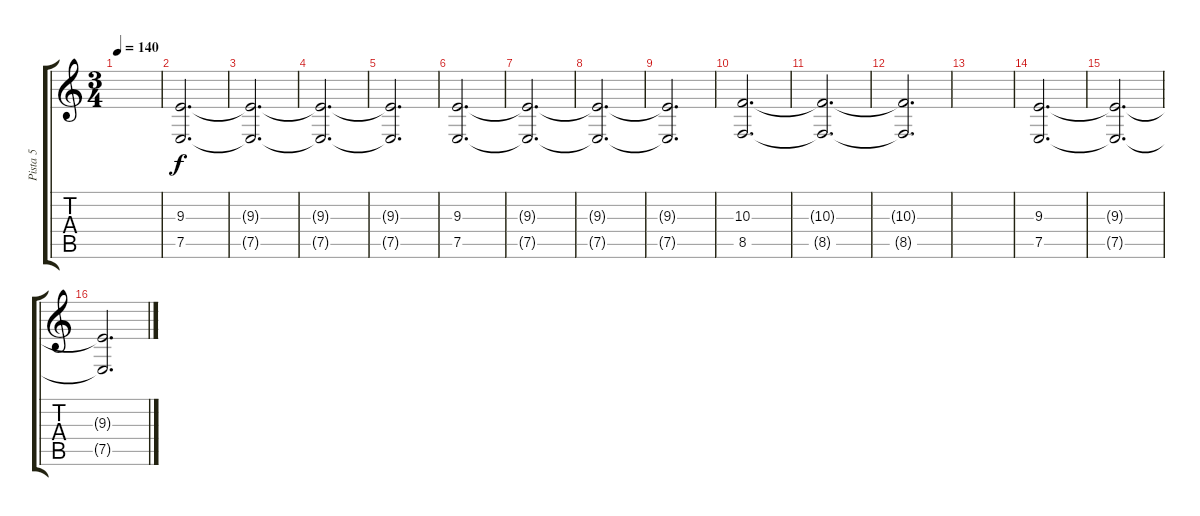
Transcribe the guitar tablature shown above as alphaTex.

\track ("Pista 5" "Pista 5") {instrument pad4choir}
\staff {score tabs}
\tuning (E4 B3 G3 D3 A2 E2) {hide}
\ts (3 4)
\tempo 140
\clef g2
\ks c
|
(9.3 7.5).2{d volume 10 instrument pad4choir} |
(9.3{t} 7.5{t}).2{d} |
(9.3{t} 7.5{t}).2{d} |
(9.3{t} 7.5{t}).2{d} |
(9.3 7.5).2{d} |
(9.3{t} 7.5{t}).2{d} |
(9.3{t} 7.5{t}).2{d} |
(9.3{t} 7.5{t}).2{d} |
(10.3 8.5).2{d} |
(10.3{t} 8.5{t}).2{d} |
(10.3{t} 8.5{t}).2{d} |
|
(9.3 7.5).2{d} |
(9.3{t} 7.5{t}).2{d} |
(9.3{t} 7.5{t}).2{d}
